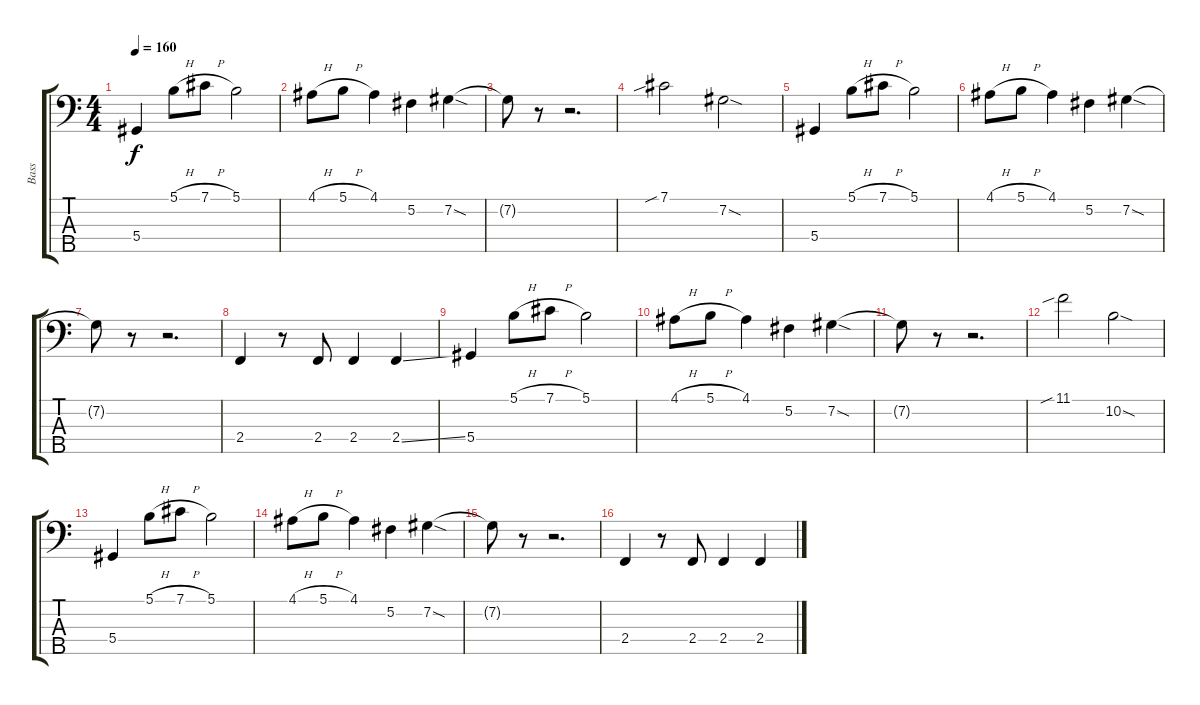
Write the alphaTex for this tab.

\track ("Bass" "Bass") {instrument electricbassfinger}
\staff {score tabs}
\tuning (Gb2 Db2 Ab1 Eb1 Bb0) {hide}
\ts (4 4)
\tempo 160
\clef f4
\ks c
5.4.4{dy f} 5.1{h}.8 7.1{h}.8 5.1.2 |
4.1{h}.8 5.1{h}.8 4.1.4 5.2.4 7.2{sod}.4 |
7.2{t}.8 r.8 r.2{d} |
7.1{sib}.2 7.2{sod}.2 |
5.4.4 5.1{h}.8 7.1{h}.8 5.1.2 |
4.1{h}.8 5.1{h}.8 4.1.4 5.2.4 7.2{sod}.4 |
7.2{t}.8 r.8 r.2{d} |
2.4.4 r.8 2.4.8 2.4.4 2.4{ss}.4 |
5.4.4 5.1{h}.8 7.1{h}.8 5.1.2 |
4.1{h}.8 5.1{h}.8 4.1.4 5.2.4 7.2{sod}.4 |
7.2{t}.8 r.8 r.2{d} |
11.1{sib}.2 10.2{sod}.2 |
5.4.4 5.1{h}.8 7.1{h}.8 5.1.2 |
4.1{h}.8 5.1{h}.8 4.1.4 5.2.4 7.2{sod}.4 |
7.2{t}.8 r.8 r.2{d} |
2.4.4 r.8 2.4.8 2.4.4 2.4{ss}.4
